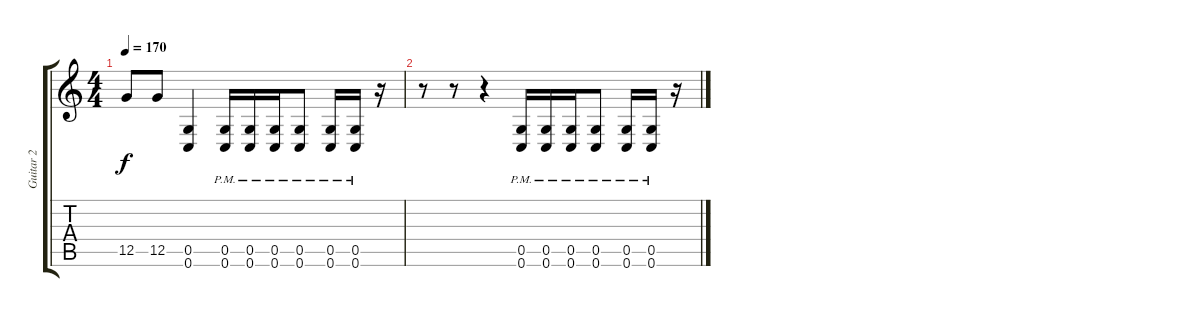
\track ("Guitar 2" "Guitar 2") {instrument distortionguitar}
\staff {score tabs}
\tuning (D4 A3 F3 C3 G2 C2) {hide}
\ts (4 4)
\tempo 170
\clef g2
\ks c
12.5.8{dy f} 12.5.8 (0.5 0.6).4 (0.5{pm} 0.6{pm}).16 (0.5{pm} 0.6{pm}).16 (0.5{pm} 0.6{pm}).16 (0.5{pm} 0.6{pm}).8 (0.5{pm} 0.6{pm}).16 (0.5{pm} 0.6{pm}).16 r.16 |
r.8 r.8 r.4 (0.5{pm} 0.6{pm}).16 (0.5{pm} 0.6{pm}).16 (0.5{pm} 0.6{pm}).16 (0.5{pm} 0.6{pm}).8 (0.5{pm} 0.6{pm}).16 (0.5{pm} 0.6{pm}).16 r.16
